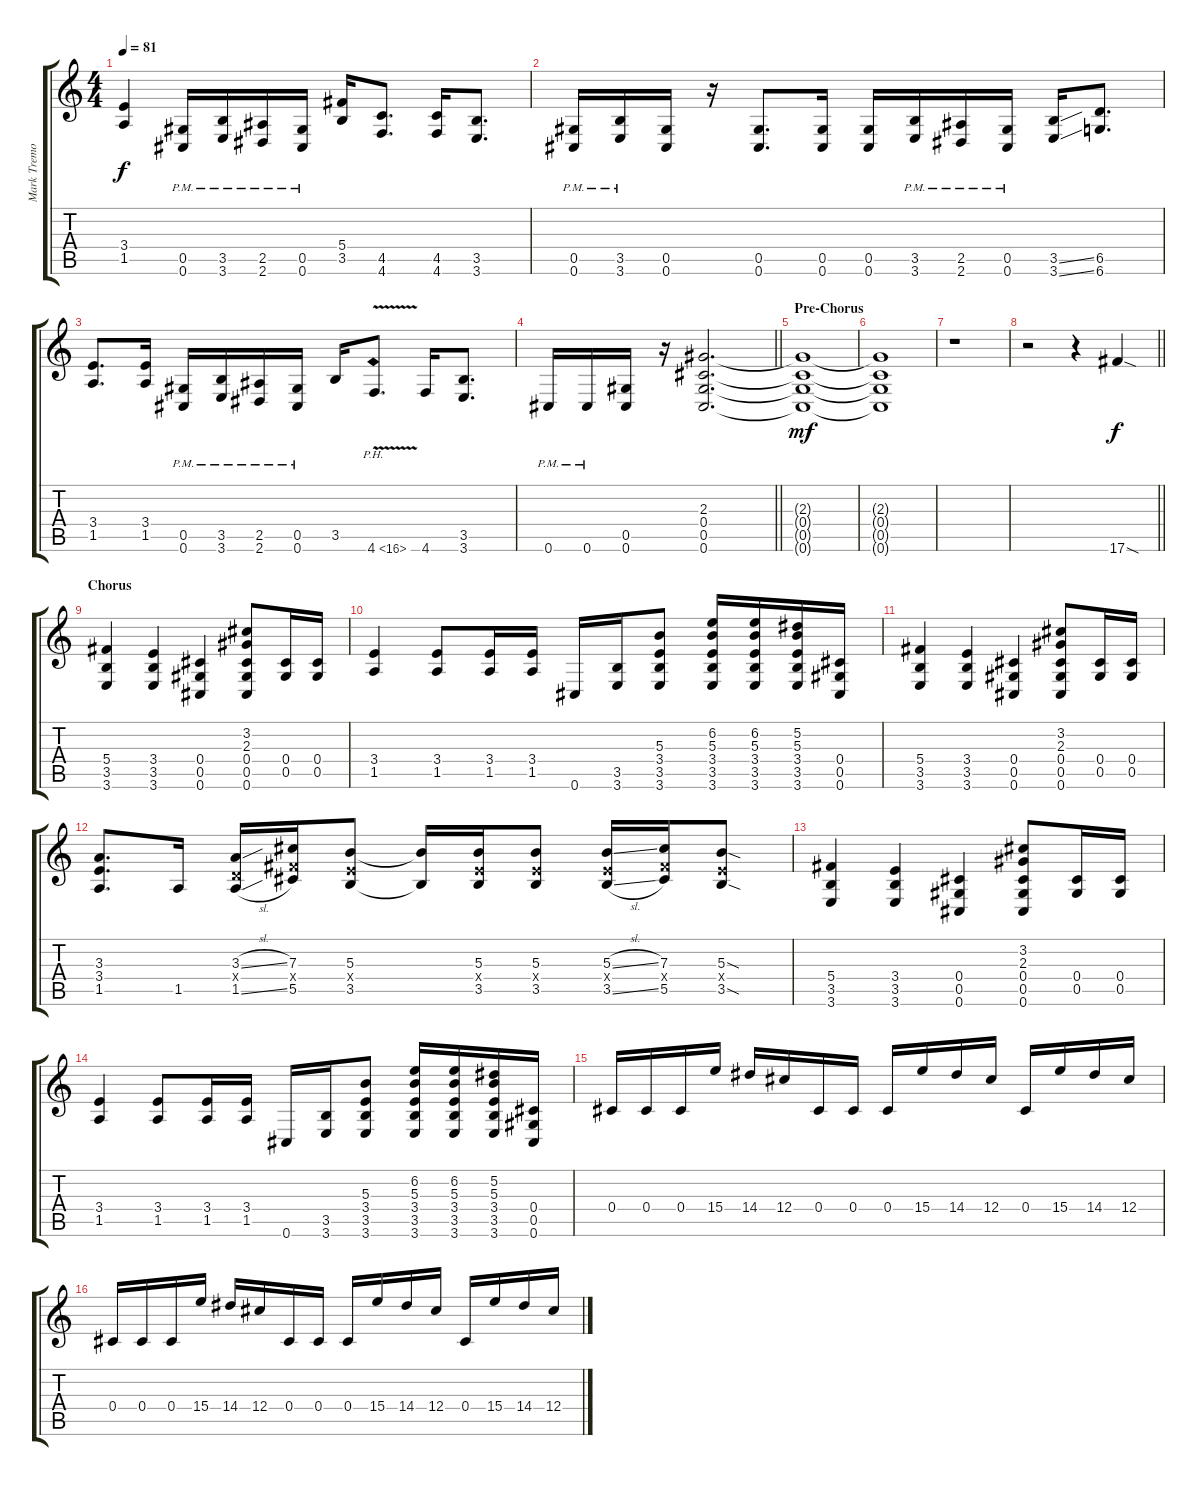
\track ("Mark Tremonti" "Mark Tremo") {instrument distortionguitar}
\staff {score tabs}
\tuning (Eb4 Bb3 Gb3 Db3 Ab2 Db2) {hide}
\ts (4 4)
\tempo 81
\clef g2
\ks c
(3.4 1.5).4{dy f} (0.5{pm} 0.6{pm}).16 (3.5{pm} 3.6{pm}).16 (2.5{pm} 2.6{pm}).16 (0.5{pm} 0.6{pm}).16 (5.4 3.5).16 (4.5 4.6).8{d} (4.5 4.6).16 (3.5 3.6).8{d} |
(0.5{pm} 0.6{pm}).16 (3.5{pm} 3.6{pm}).16 (0.5 0.6).16 r.16 (0.5 0.6).8{d} (0.5 0.6).16 (0.5 0.6).16 (3.5{pm} 3.6{pm}).16 (2.5{pm} 2.6{pm}).16 (0.5{pm} 0.6{pm}).16 (3.5{ss} 3.6{ss}).16 (6.5 6.6).8{d} |
(3.4 1.5).8{d} (3.4 1.5).16 (0.5{pm} 0.6{pm}).16 (3.5{pm} 3.6{pm}).16 (2.5{pm} 2.6{pm}).16 (0.5{pm} 0.6{pm}).16 3.5.16 4.6{ph 12 v}.8{d} 4.6.16 (3.5 3.6).8{d} |
\barLineRight lightlight
0.6{pm}.16 0.6{pm}.16 (0.5 0.6).16 r.16 (2.3 0.4 0.5 0.6).2{d} |
\section ("" "Pre-Chorus")
(2.3{t} 0.4{t} 0.5{t} 0.6{t}).1{dy mf volume 4} |
(2.3{t} 0.4{t} 0.5{t} 0.6{t}).1 |
r.1 |
\barLineRight lightlight
r.2 r.4 17.6{sod}.4{dy f volume 13} |
\section ("" "Chorus")
(5.4 3.5 3.6).4 (3.4 3.5 3.6).4 (0.4 0.5 0.6).4 (3.2 2.3 0.4 0.5 0.6).8 (0.4 0.5).16 (0.4 0.5).16 |
(3.4 1.5).4 (3.4 1.5).8 (3.4 1.5).16 (3.4 1.5).16 0.6.16 (3.5 3.6).16 (5.3 3.4 3.5 3.6).8 (6.2 5.3 3.4 3.5 3.6).16 (6.2 5.3 3.4 3.5 3.6).16 (5.2 5.3 3.4 3.5 3.6).16 (0.4 0.5 0.6).16 |
(5.4 3.5 3.6).4 (3.4 3.5 3.6).4 (0.4 0.5 0.6).4 (3.2 2.3 0.4 0.5 0.6).8 (0.4 0.5).16 (0.4 0.5).16 |
(3.3 3.4 1.5).8{d} 1.5.16 (3.3{sl} 1.4{x} 1.5{sl}).16 (7.3 5.4{x} 5.5).16 (5.3 3.4{x} 3.5).8 (5.3{t} 3.5{t}).16 (5.3 3.4{x} 3.5).16 (5.3 3.4{x} 3.5).8 (5.3{sl} 3.4{x} 3.5{sl}).16 (7.3 5.4{x} 5.5).16 (5.3{sod} 3.4{x} 3.5{sod}).8 |
(5.4 3.5 3.6).4 (3.4 3.5 3.6).4 (0.4 0.5 0.6).4 (3.2 2.3 0.4 0.5 0.6).8 (0.4 0.5).16 (0.4 0.5).16 |
(3.4 1.5).4 (3.4 1.5).8 (3.4 1.5).16 (3.4 1.5).16 0.6.16 (3.5 3.6).16 (5.3 3.4 3.5 3.6).8 (6.2 5.3 3.4 3.5 3.6).16 (6.2 5.3 3.4 3.5 3.6).16 (5.2 5.3 3.4 3.5 3.6).16 (0.4 0.5 0.6).16 |
0.4.16 0.4.16 0.4.16 15.4.16 14.4.16 12.4.16 0.4.16 0.4.16 0.4.16 15.4.16 14.4.16 12.4.16 0.4.16 15.4.16 14.4.16 12.4.16 |
0.4.16 0.4.16 0.4.16 15.4.16 14.4.16 12.4.16 0.4.16 0.4.16 0.4.16 15.4.16 14.4.16 12.4.16 0.4.16 15.4.16 14.4.16 12.4.16
